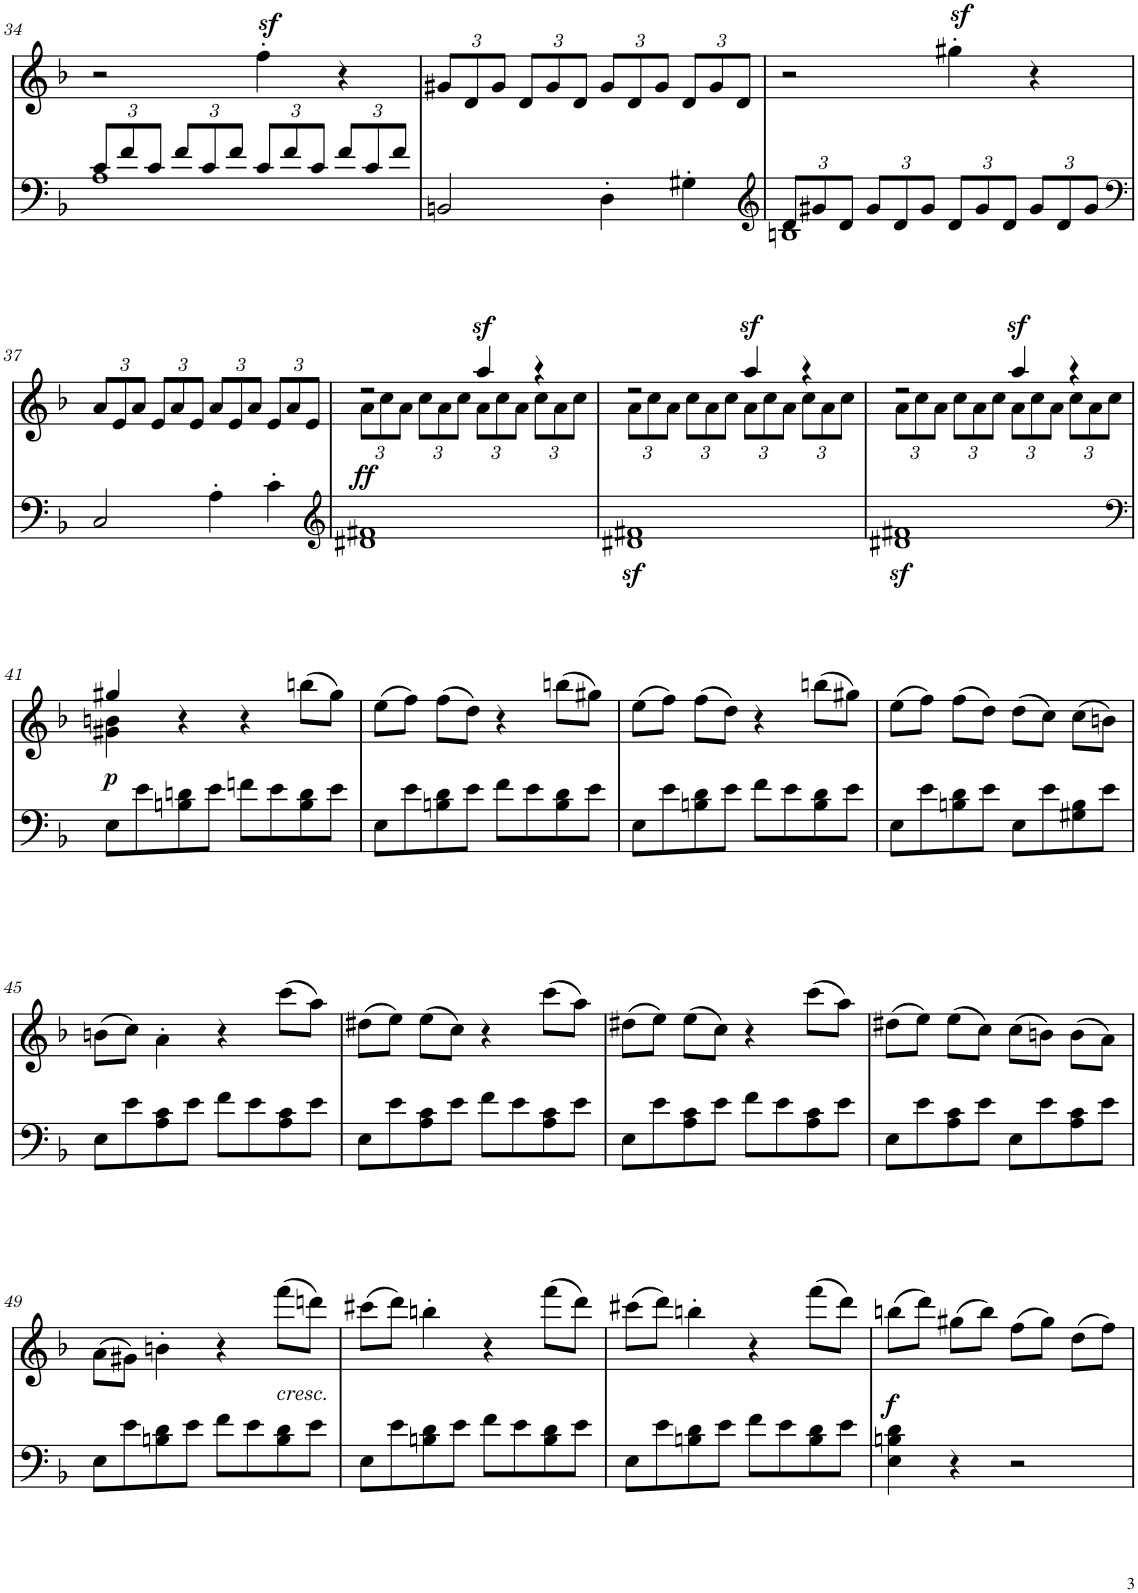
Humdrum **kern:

**kern	**kern	**text	**dynam
*part2	*part1	*part1	*part1
*staff2	*staff1	*staff1	*staff1
*I"piano	*I"piano	*	*
*I'Pno	*I'Pno	*	*
!!LO:PB:g=z
*clefF4	*clefG2	*	*
*k[b-]	*k[b-]	*	*
*d:	*d:	*	*
*M4/4	*M4/4	*	*
*Xbrackettup	*	*	*
=34	=34	=34	=34
*^	*	*	*
12c/L	1A	2r	.	.
12f/	.	.	.	.
12c/J	.	.	.	.
12f/L	.	.	.	.
12c/	.	.	.	.
12f/J	.	.	.	.
12c/L	.	4ffz>'\	.	.
12f/	.	.	.	.
12c/J	.	.	.	.
12f/L	.	4r	.	.
12c/	.	.	.	.
12f/J	.	.	.	.
*v	*v	*	*	*
=35	=35	=35	=35
*	*Xbrackettup	*	*
2BBn/	12g#X/L	.	.
.	12d/	.	.
.	12g#/J	.	.
.	12d/L	.	.
.	12g#/	.	.
.	12d/J	.	.
4D'\	12g#/L	.	.
.	12d/	.	.
.	12g#/J	.	.
4G#X'\	12d/L	.	.
.	12g#/	.	.
.	12d/J	.	.
=36	=36	=36	=36
*clefG2	*	*	*
*^	*	*	*
12d/L	1Bn	2r	.	.
12g#X/	.	.	.	.
12d/J	.	.	.	.
12g#/L	.	.	.	.
12d/	.	.	.	.
12g#/J	.	.	.	.
12d/L	.	4gg#Xz>'\	.	.
12g#/	.	.	.	.
12d/J	.	.	.	.
12g#/L	.	4r	.	.
12d/	.	.	.	.
12g#/J	.	.	.	.
*v	*v	*	*	*
!!LO:LB:g=z
=37	=37	=37	=37
*clefF4	*	*	*
2C/	12a/L	.	.
.	12e/	.	.
.	12a/J	.	.
.	12e/L	.	.
.	12a/	.	.
.	12e/J	.	.
4A'\	12a/L	.	.
.	12e/	.	.
.	12a/J	.	.
4c'\	12e/L	.	.
.	12a/	.	.
.	12e/J	.	.
=38	=38	=38	=38
*clefG2	*	*	*
*	*^	*	*
!	!	!	!LO:LY:b	!LO:DY:b
1d#X 1f#X	2r	12a\L	ff	ff
.	.	12cc\	.	.
.	.	12a\J	.	.
.	.	12cc\L	.	.
.	.	12a\	.	.
.	.	12cc\J	.	.
.	4aa/	12a\L	.	.
!	!	!	!	!LO:DY:a
.	.	12cc\	.	sf
.	.	12a\J	.	.
.	4r	12cc\L	.	.
.	.	12a\	.	.
.	.	12cc\J	.	.
=39	=39	=39	=39	=39
1d#Xz< 1f#Xz<	2r	12a\L	.	.
.	.	12cc\	.	.
.	.	12a\J	.	.
.	.	12cc\L	.	.
.	.	12a\	.	.
.	.	12cc\J	.	.
.	4aa/	12a\L	.	.
!	!	!	!	!LO:DY:a
.	.	12cc\	.	sf
.	.	12a\J	.	.
.	4r	12cc\L	.	.
.	.	12a\	.	.
.	.	12cc\J	.	.
=40	=40	=40	=40	=40
1d#Xz< 1f#Xz<	2r	12a\L	.	.
.	.	12cc\	.	.
.	.	12a\J	.	.
.	.	12cc\L	.	.
.	.	12a\	.	.
.	.	12cc\J	.	.
.	4aa/	12a\L	.	.
!	!	!	!	!LO:DY:a
.	.	12cc\	.	sf
.	.	12a\J	.	.
.	4r	12cc\L	.	.
.	.	12a\	.	.
.	.	12cc\J	.	.
!!LO:LB:g=z	!!
=41	=41	=41	=41	=41
*clefF4	*	*	*	*
!	!	!	!LO:LY:b	!LO:DY:b
8E\L	4g#X\ 4bn\	4gg#X/	f	p
8e\	.	.	.	.
8Bn\ 8dn\	4r	2.ryy	.	.
8e\J	.	.	.	.
8fn\L	4r	.	.	.
8e\	.	.	.	.
8B\ 8d\	(>8bbn\L	.	.	.
8e\J	8gg#\J)	.	.	.
*	*v	*v	*	*
=42	=42	=42	=42
8E\L	(8ee\L	.	.
8e\	8ff\J)	.	.
8Bn\ 8d\	(8ff\L	.	.
8e\J	8dd\J)	.	.
8f\L	4r	.	.
8e\	.	.	.
8B\ 8d\	(8bbn\L	.	.
8e\J	8gg#X\J)	.	.
=43	=43	=43	=43
8E\L	(8ee\L	.	.
8e\	8ff\J)	.	.
8Bn\ 8d\	(8ff\L	.	.
8e\J	8dd\J)	.	.
8f\L	4r	.	.
8e\	.	.	.
8B\ 8d\	(8bbn\L	.	.
8e\J	8gg#X\J)	.	.
=44	=44	=44	=44
8E\L	(8ee\L	.	.
8e\	8ff\J)	.	.
8Bn\ 8d\	(8ff\L	.	.
8e\J	8dd\J)	.	.
8E\L	(8dd\L	.	.
8e\	8cc\J)	.	.
8G#X\ 8B\	(8cc\L	.	.
8e\J	8bn\J)	.	.
!!LO:LB:g=z
=45	=45	=45	=45
8E\L	(8bn\L	.	.
8e\	8cc\J)	.	.
8A\ 8c\	4a'\	.	.
8e\J	.	.	.
8f\L	4r	.	.
8e\	.	.	.
8A\ 8c\	(8ccc\L	.	.
8e\J	8aa\J)	.	.
=46	=46	=46	=46
8E\L	(8dd#X\L	.	.
8e\	8ee\J)	.	.
8A\ 8c\	(8ee\L	.	.
8e\J	8cc\J)	.	.
8f\L	4r	.	.
8e\	.	.	.
8A\ 8c\	(8ccc\L	.	.
8e\J	8aa\J)	.	.
=47	=47	=47	=47
8E\L	(8dd#X\L	.	.
8e\	8ee\J)	.	.
8A\ 8c\	(8ee\L	.	.
8e\J	8cc\J)	.	.
8f\L	4r	.	.
8e\	.	.	.
8A\ 8c\	(8ccc\L	.	.
8e\J	8aa\J)	.	.
=48	=48	=48	=48
8E\L	(8dd#X\L	.	.
8e\	8ee\J)	.	.
8A\ 8c\	(8ee\L	.	.
8e\J	8cc\J)	.	.
8E\L	(8cc\L	.	.
8e\	8bn\J)	.	.
8A\ 8c\	(8b\L	.	.
8e\J	8a\J)	.	.
!!LO:LB:g=z
=49	=49	=49	=49
8E\L	(8a\L	.	.
8e\	8g#X\J)	.	.
8Bn\ 8d\	4bn'\	.	.
8e\J	.	.	.
8f\L	4r	.	.
8e\	.	.	.
!	!LO:TX:b:i:t=cresc.	!	!
!	!	!LO:LY:b	!
8B\ 8d\	(8fff\L	<	.
8e\J	8dddn\J)	.	.
=50	=50	=50	=50
8E\L	(8ccc#X\L	.	.
8e\	8ddd\J)	.	.
8Bn\ 8d\	4bbn'\	.	.
8e\J	.	.	.
8f\L	4r	.	.
8e\	.	.	.
8B\ 8d\	(8fff\L	.	.
8e\J	8ddd\J)	.	.
=51	=51	=51	=51
8E\L	(8ccc#X\L	.	.
8e\	8ddd\J)	.	.
8Bn\ 8d\	4bbn'\	.	.
8e\J	.	.	.
8f\L	4r	.	.
8e\	.	.	.
8B\ 8d\	(8fff\L	.	.
8e\J	8ddd\J)	.	.
=52	=52	=52	=52
!	!	!LO:LY:b	!LO:DY:b
4E\ 4Bn\ 4d\	(8bbn\L	f	f
.	8ddd\J)	.	.
4r	(8gg#X\L	.	.
.	8bb\J)	.	.
2r	(8ff\L	.	.
.	8gg#\J)	.	.
.	(8dd\L	.	.
.	8ff\J)	.	.
=	=	=	=
*-	*-	*-	*-
